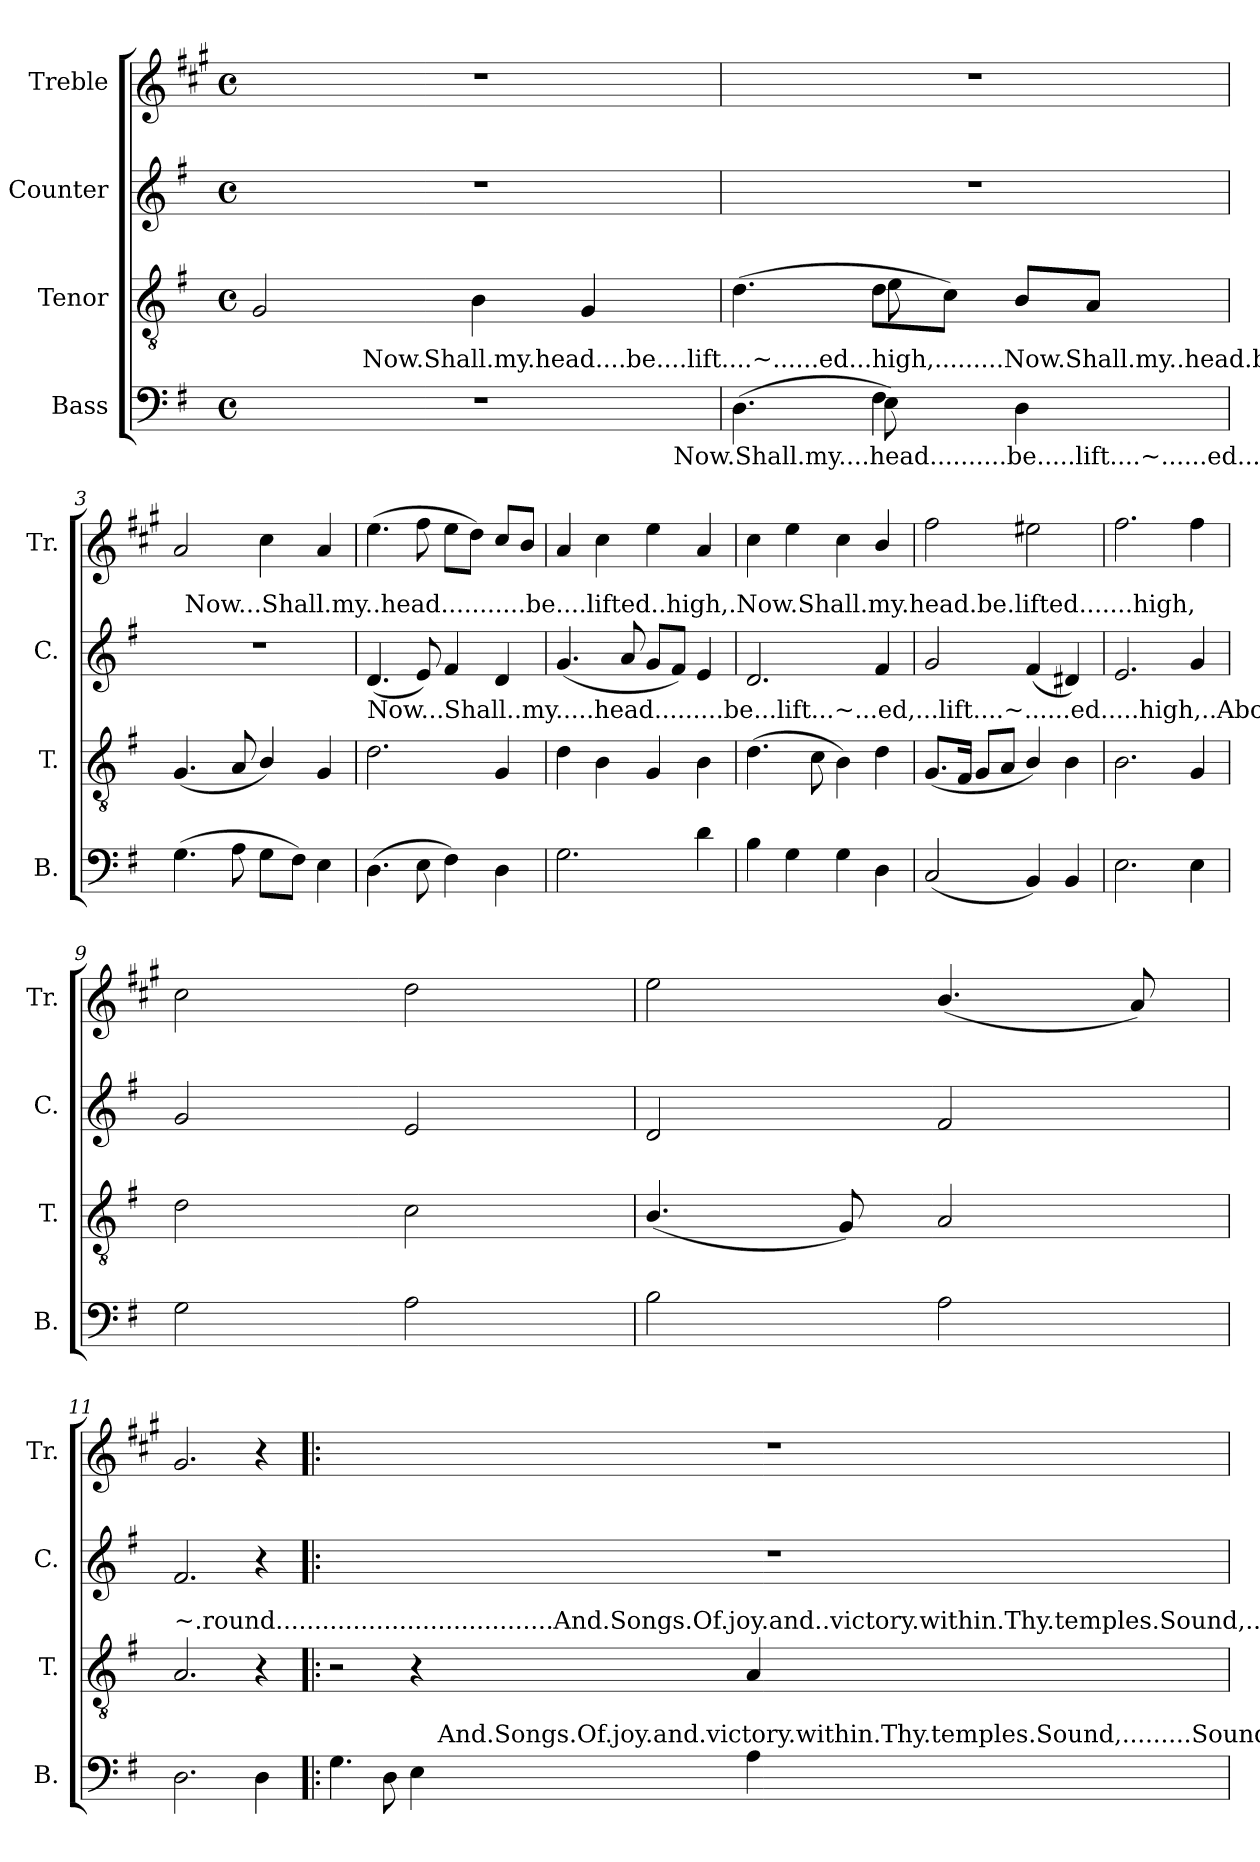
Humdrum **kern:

**kern	**kern	**kern	**kern
*part4	*part3	*part2	*part1
*staff4	*staff3	*staff2	*staff1
*I"Bass	*I"Tenor	*I"Counter	*I"Treble
*I'B.	*I'T.	*I'C.	*I'Tr.
*clefF4	*clefGv2	*clefG2	*clefG2
*ITrd7c12	*	*	*ITrd1c2
*k[f#]	*k[f#]	*k[f#]	*k[f#]
*G:	*G:	*G:	*G:
*M4/4	*M4/4	*M4/4	*M4/4
*met(c)	*met(c)	*met(c)	*met(c)
=1	=1	=1	=1
*^	*	*	*
*	*^	*	*	*
1r	4ryy	2...ryy	2G/	1r	1r
!	!LO:TX:a:t=Now.Shall.my.head....be....lift....~......ed...high,.........Now.Shall.my..head.be..lift.~..ed,.....lift.....~......ed...high,	!	!	!	!
.	2.ryy	.	.	.	.
!	!	!	!LO:N:head=solid	!	!
.	.	.	4B\	.	.
!	!	!	!LO:N:head=solid	!	!
.	.	.	4G/	.	.
!	!	!LO:TX:b:t=Now.Shall.my....head..........be.....lift....~......ed......high,......Now.Shall.my..head.be..lift..~..ed...high,	!	!	!
.	.	16ryy	.	.	.
=2	=2	=2	=2	=2	=2
*	*	*	*^	*	*
!	!	!	!	!	!LO:N:vis=1	!LO:N:vis=1
*	*v	*v	*	*	*	*
(>4.DD\	4.ryy	(>4.d\	4.ryy	1r	1r
!LO:N:head=solid	!LO:N:head=solid	!	!LO:N:head=solid	!	!
4FF#\	8EE\)	8d\L	8e\	.	.
!	!	!LO:N:head=solid	!	!	!
.	8ryy	8c\J)	8ryy	.	.
!	!	!LO:N:head=solid	!	!	!
4DD\	4.ryy	8B/L	4.ryy	.	.
.	.	8A/J	.	.	.
8ryy	.	8ryy	.	.	.
*v	*v	*	*	*	*
*	*v	*v	*	*
=3	=3	=3	=3
!LO:N:head=solid	!LO:N:head=solid	!	!
*	*	*^	*
(>4.GG\	(<4.G/	1r	32ryy	2g/
!	!	!	!LO:TX:a:t=Now...Shall.my..head...........be....lifted..high,.Now.Shall.my.head.be.lifted.......high,	!
.	.	.	2ryy	.
8AA\	8A/	.	.	.
!LO:N:head=solid	!LO:N:head=solid	!	!	!LO:N:head=solid
8GG\L	4B/)	.	.	4b\
.	.	.	4...ryy	.
!LO:N:head=solid	!	!	!	!
8FF#\J)	.	.	.	.
!LO:N:head=solid	!LO:N:head=solid	!	!	!LO:N:head=solid
4EE\	4G/	.	.	4g/
=4	=4	=4	=4	=4
!	!LO:TX:a:t=Now...Shall..my.....head.........be...lift...~...ed,...lift....~......ed.....high,..Above.my..foes.....a..~	!	!	!
*	*	*v	*v	*
(>4.DD\	2.d\	(<4.d/	(>4.dd\
!LO:N:head=solid	!	!LO:N:head=solid	!LO:N:head=solid
8EE\	.	8e/)	8ee\
!LO:N:head=solid	!	!LO:N:head=solid	!
4FF#\)	.	4f#/	8dd\L
!	!	!	!LO:N:head=solid
.	.	.	8cc\J)
!	!LO:N:head=solid	!	!LO:N:head=solid
4DD\	4G/	4d/	8b/L
.	.	.	8a</J
=5	=5	=5	=5
!	!	!LO:N:head=solid	!LO:N:head=solid
2.GG\	4d\	(<4.g/	4g/
!	!LO:N:head=solid	!	!LO:N:head=solid
.	4B\	.	4b\
.	.	8a/	.
!	!LO:N:head=solid	!LO:N:head=solid	!
.	4G/	8g/L	4dd\
!	!	!LO:N:head=solid	!
.	.	8f#/J)	.
!	!LO:N:head=solid	!LO:N:head=solid	!LO:N:head=solid
4D\	4B\	4e/	4g/
=6	=6	=6	=6
!LO:N:head=solid	!	!	!LO:N:head=solid
4BB\	(>4.d\	2.d/	4b\
!LO:N:head=solid	!	!	!
4GG\	.	.	4dd\
!	!LO:N:head=solid	!	!
.	8c\	.	.
!LO:N:head=solid	!LO:N:head=solid	!	!LO:N:head=solid
4GG\	4B\)	.	4b\
!	!	!LO:N:head=solid	!
4DD\	4d\	4f#/	4a/
=7	=7	=7	=7
!	!LO:N:head=solid	!	!LO:N:head=open
(<2CC/	(<8.G/L	2g/	2ee\
!	!LO:N:head=solid	!	!
.	16F#/Jk	.	.
!	!LO:N:head=solid	!	!
.	8G/L	.	.
.	8A/J	.	.
!LO:N:head=solid	!LO:N:head=solid	!LO:N:head=solid	!
4BBB/)	4B/)	(<4f#/	2dd#X\
!LO:N:head=solid	!LO:N:head=solid	!	!
4BBB/	4B\	4d#X/)	.
=8	=8	=8	=8
!LO:N:head=open	!LO:N:head=open	!LO:N:head=open	!LO:N:head=open
2.EE\	2.B\	2.e/	2.ee\
!LO:N:head=solid	!LO:N:head=solid	!LO:N:head=solid	!LO:N:head=solid
4EE\	4G/	4g/	4ee\
=9	=9	=9	=9
!	!	!	!LO:N:head=open
2GG\	2d\	2g/	2b\
!	!	!LO:N:head=open	!
2AA\	2c\	2e/	2cc\
=10	=10	=10	=10
!LO:N:head=open	!LO:N:head=solid	!	!
2BB\	(<4.B/	2d/	2dd\
!	!LO:N:head=solid	!	!
.	8G/)	.	.
!	!	!LO:N:head=open	!
2AA\	2A/	2f#/	(<4.a/
!	!	!	!LO:N:head=solid
.	.	.	8g/)
!!LO:LB:g=z
=11	=11	=11	=11
!	!LO:TX:a:t=~.round....................................And.Songs.Of.joy.and..victory.within.Thy.temples.Sound,........Sound,.......Within.Thy....temples..Sound.....Sound..	!	!
!	!	!LO:N:head=open	!LO:N:head=open
2.DD\	2.A/	2.f#/	2.f#/
4DD\	4r	4r	4r
=12!|:	=12!|:	=12!|:	=12!|:
!LO:N:head=solid	!	!	!
*^	*	*	*
4.GG\	2ryy	2r	1r	1r
8DD\	.	.	.	.
!LO:N:head=solid	!	!	!	!
4EE\	8ryy	4r	.	.
!	!LO:TX:a:t=And.Songs.Of.joy.and.victory.within.Thy.temples.Sound,.........Sound,..........Sound,	!	!	!
.	4.ryy	.	.	.
4AA\	.	4A/	.	.
*v	*v	*	*	*
=	=	=	=
*-	*-	*-	*-
